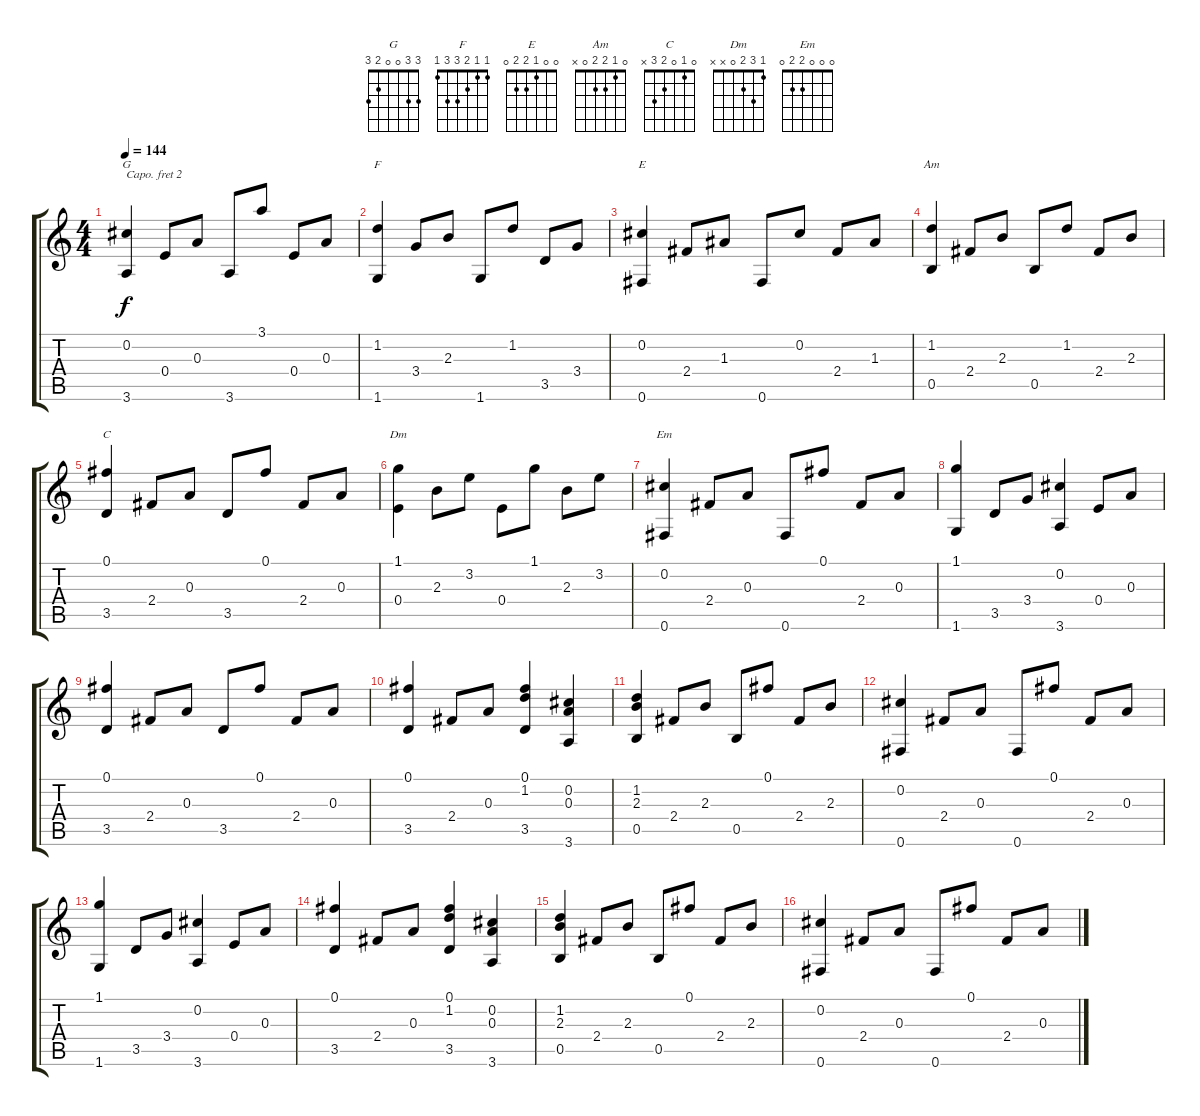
\track "" {instrument acousticguitarsteel}
\staff {score tabs}
\capo 2
\tuning (E4 B3 G3 D3 A2 E2) {hide}
\chord ("G" 3 3 0 0 2 3)
\chord ("F" 1 1 2 3 3 1)
\chord ("E" 0 0 1 2 2 0)
\chord ("Am" 0 1 2 2 0 x)
\chord ("C" 0 1 0 2 3 x)
\chord ("Dm" 1 3 2 0 x x)
\chord ("Em" 0 0 0 2 2 0)
\ts (4 4)
\tempo 144
\clef g2
\ks c
(0.2 3.6).4{ch "G" dy f} 0.4.8 0.3.8 3.6.8 3.1.8 0.4.8 0.3.8 |
(1.2 1.6).4{ch "F"} 3.4.8 2.3.8 1.6.8 1.2.8 3.5.8 3.4.8 |
(0.2 0.6).4{ch "E"} 2.4.8 1.3.8 0.6.8 0.2.8 2.4.8 1.3.8 |
(1.2 0.5).4{ch "Am"} 2.4.8 2.3.8 0.5.8 1.2.8 2.4.8 2.3.8 |
(0.1 3.5).4{ch "C"} 2.4.8 0.3.8 3.5.8 0.1.8 2.4.8 0.3.8 |
(1.1 0.4).4{ch "Dm"} 2.3.8 3.2.8 0.4.8 1.1.8 2.3.8 3.2.8 |
(0.2 0.6).4{ch "Em"} 2.4.8 0.3.8 0.6.8 0.1.8 2.4.8 0.3.8 |
(1.1 1.6).4 3.5.8 3.4.8 (0.2 3.6).4 0.4.8 0.3.8 |
(0.1 3.5).4 2.4.8 0.3.8 3.5.8 0.1.8 2.4.8 0.3.8 |
(0.1 3.5).4 2.4.8 0.3.8 (0.1 1.2 3.5).4 (0.2 0.3 3.6).4 |
(1.2 2.3 0.5).4 2.4.8 2.3.8 0.5.8 0.1.8 2.4.8 2.3.8 |
(0.2 0.6).4 2.4.8 0.3.8 0.6.8 0.1.8 2.4.8 0.3.8 |
(1.1 1.6).4 3.5.8 3.4.8 (0.2 3.6).4 0.4.8 0.3.8 |
(0.1 3.5).4 2.4.8 0.3.8 (0.1 1.2 3.5).4 (0.2 0.3 3.6).4 |
(1.2 2.3 0.5).4 2.4.8 2.3.8 0.5.8 0.1.8 2.4.8 2.3.8 |
(0.2 0.6).4 2.4.8 0.3.8 0.6.8 0.1.8 2.4.8 0.3.8
